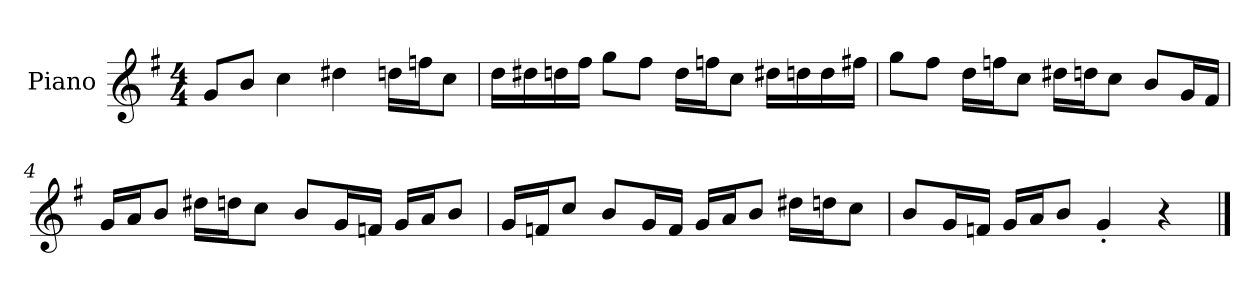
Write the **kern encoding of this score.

**kern
*part1
*staff1
*I"Piano
*I'P-no
*clefG2
*k[f#]
*M4/4
*MM90
=1
8g/L
8b/J
4cc\
4dd#X\
16ddn\LL
16ffn\J
8cc\J
=2
16dd\LL
16dd#X\
16ddn\
16ff#\JJ
8gg\L
8ff#\J
16dd\LL
16ffn\J
8cc\J
16dd#X\LL
16ddn\
16dd\
16ff#X\JJ
=3
8gg\L
8ff#\J
16dd\LL
16ffn\J
8cc\J
16dd#X\LL
16ddn\J
8cc\J
8b/L
16g/L
16f#/JJ
!!LO:LB:g=z
=4
16g/LL
16a/J
8b/J
16dd#X\LL
16ddn\J
8cc\J
8b/L
16g/L
16fn/JJ
16g/LL
16a/J
8b/J
=5
16g/LL
16fn/J
8cc/J
8b/L
16g/L
16f/JJ
16g/LL
16a/J
8b/J
16dd#X\LL
16ddn\J
8cc\J
=6
8b/L
16g/L
16fn/JJ
16g/LL
16a/J
8b/J
4g'/
4r
==
*-
